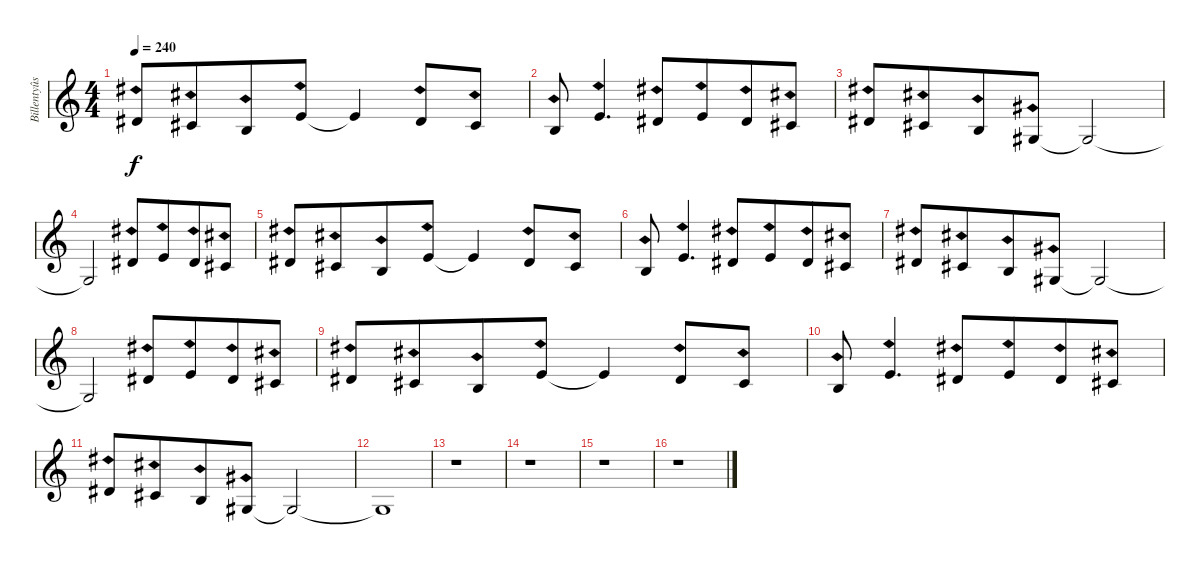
\track ("Billentyûs 1 (Mats Olausson)" "Billentyûs") {instrument drawbarorgan}
\staff {score}
\tuning (E4 B3 G3 D3 A2 E2) {hide}
\ts (4 4)
\tempo 240
\clef g2
\ks c
4.2{ph 12}.8{dy f} 2.2{ph 12}.8{beam merge} 0.2{ph 12}.8 0.1{ph 12}.8 0.1{t}.4 4.2{ph 12}.8 2.2{ph 12}.8 |
0.2{ph 12}.8 0.1{ph 12}.4{d} 4.2{ph 12}.8 0.1{ph 12}.8{beam merge} 4.2{ph 12}.8 2.2{ph 12}.8 |
4.2{ph 12}.8 2.2{ph 12}.8{beam merge} 0.2{ph 12}.8 1.3{ph 12}.8 1.3{t}.2 |
1.3{t}.2 4.2{ph 12}.8 0.1{ph 12}.8{beam merge} 4.2{ph 12}.8 2.2{ph 12}.8 |
4.2{ph 12}.8 2.2{ph 12}.8{beam merge} 0.2{ph 12}.8 0.1{ph 12}.8 0.1{t}.4 4.2{ph 12}.8 2.2{ph 12}.8 |
0.2{ph 12}.8 0.1{ph 12}.4{d} 4.2{ph 12}.8 0.1{ph 12}.8{beam merge} 4.2{ph 12}.8 2.2{ph 12}.8 |
4.2{ph 12}.8 2.2{ph 12}.8{beam merge} 0.2{ph 12}.8 1.3{ph 12}.8 1.3{t}.2 |
1.3{t}.2 4.2{ph 12}.8 0.1{ph 12}.8{beam merge} 4.2{ph 12}.8 2.2{ph 12}.8 |
4.2{ph 12}.8 2.2{ph 12}.8{beam merge} 0.2{ph 12}.8 0.1{ph 12}.8 0.1{t}.4 4.2{ph 12}.8 2.2{ph 12}.8 |
0.2{ph 12}.8 0.1{ph 12}.4{d} 4.2{ph 12}.8 0.1{ph 12}.8{beam merge} 4.2{ph 12}.8 2.2{ph 12}.8 |
4.2{ph 12}.8 2.2{ph 12}.8{beam merge} 0.2{ph 12}.8 1.3{ph 12}.8 1.3{t}.2 |
1.3{t}.1 |
r.1 |
r.1 |
r.1 |
r.1
